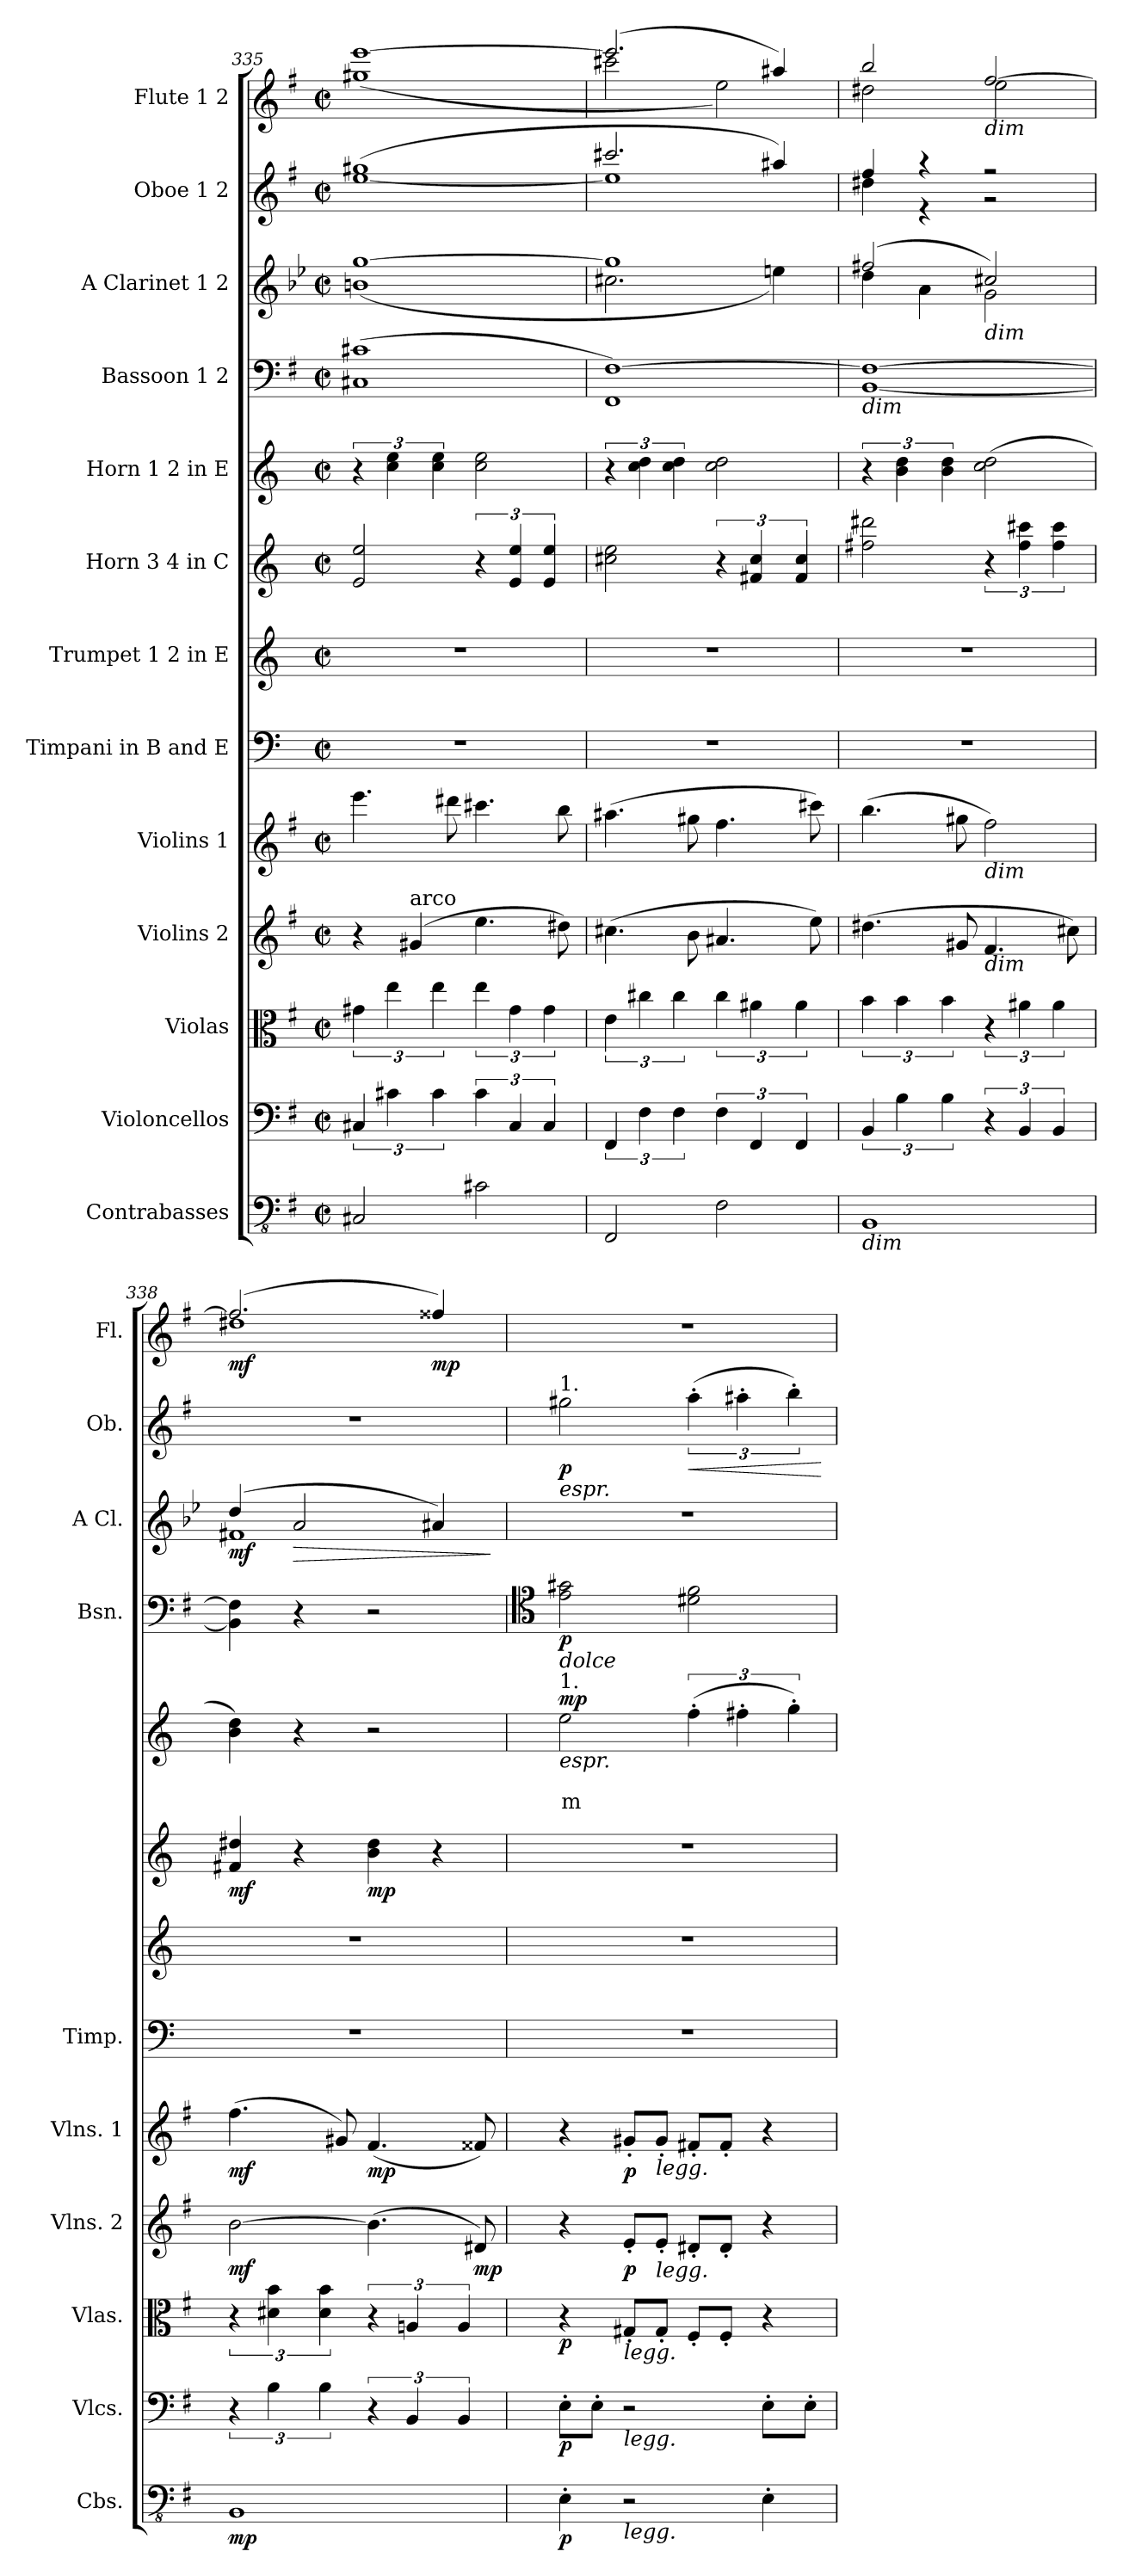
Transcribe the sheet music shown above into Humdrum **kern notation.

**kern	**dynam	**kern	**dynam	**kern	**dynam	**kern	**dynam	**kern	**dynam	**kern	**kern	**kern	**dynam	**kern	**text	**text	**dynam	**kern	**dynam	**kern	**dynam	**kern	**dynam	**kern	**dynam
*part13	*part13	*part12	*part12	*part11	*part11	*part10	*part10	*part9	*part9	*part8	*part7	*part6	*part6	*part5	*part5	*part5	*part5	*part4	*part4	*part3	*part3	*part2	*part2	*part1	*part1
*staff13	*staff13	*staff12	*staff12	*staff11	*staff11	*staff10	*staff10	*staff9	*staff9	*staff8	*staff7	*staff6	*staff6	*staff5	*staff5	*staff5	*staff5	*staff4	*staff4	*staff3	*staff3	*staff2	*staff2	*staff1	*staff1
*I"Contrabasses	*	*I"Violoncellos	*	*I"Violas	*	*I"Violins 2	*	*I"Violins 1	*	*I"Timpani in B and E	*I"Trumpet 1 2 in E	*I"Horn 3 4  in C	*	*I"Horn 1 2 in E	*	*	*	*I"Bassoon 1 2	*	*I"A Clarinet 1 2	*	*I"Oboe 1 2	*	*I"Flute 1 2	*
*I'Cbs.	*	*I'Vlcs.	*	*I'Vlas.	*	*I'Vlns. 2	*	*I'Vlns. 1	*	*I'Timp.	*	*	*	*	*	*	*	*I'Bsn.	*	*I'A Cl.	*	*I'Ob.	*	*I'Fl.	*
*clefFv4	*	*clefF4	*	*clefC3	*	*clefG2	*	*clefG2	*	*clefF4	*clefG2	*clefG2	*	*clefG2	*	*	*	*clefF4	*	*clefG2	*	*clefG2	*	*clefG2	*
*	*	*	*	*	*	*	*	*	*	*	*ITrd-2c-4	*ITrd7c12	*	*ITrd5c8	*	*	*	*	*	*ITrd2c3	*	*	*	*	*
*k[f#]	*	*k[f#]	*	*k[f#]	*	*k[f#]	*	*k[f#]	*	*k[]	*k[f#c#g#d#]	*k[]	*	*k[f#c#g#d#]	*	*	*	*k[f#]	*	*k[f#]	*	*k[f#]	*	*k[f#]	*
*M2/2	*	*M2/2	*	*M2/2	*	*M2/2	*	*M2/2	*	*M2/2	*M2/2	*M2/2	*	*M2/2	*	*	*	*M2/2	*	*M2/2	*	*M2/2	*	*M2/2	*
*met(c|)	*	*met(c|)	*	*met(c|)	*	*met(c|)	*	*met(c|)	*	*met(c|)	*met(c|)	*met(c|)	*	*met(c|)	*	*	*	*met(c|)	*	*met(c|)	*	*met(c|)	*	*met(c|)	*
=335	=335	=335	=335	=335	=335	=335	=335	=335	=335	=335	=335	=335	=335	=335	=335	=335	=335	=335	=335	=335	=335	=335	=335	=335	=335
*	*	*	*	*	*	*	*	*	*	*	*	*	*	*	*	*	*	*	*	*^	*	*^	*	*^	*
2CC#X/	.	6C#X/	.	6g#X\	.	4r	.	4.eee\	.	1r	1r	2E/ 2e/	.	6r	.	.	.	(>1C#X 1c#X	.	[1ee	(<1g#X	.	(>1gg#X	[1ee	.	[1eee	(<1gg#X	.
.	.	6c#X\	.	6ee\	.	.	.	.	.	.	.	.	.	6e\ 6g#\	.	.	.	.	.	.	.	.	.	.	.	.	.	.
!	!	!	!	!	!	!LO:TX:a:t=arco	!	!	!	!	!	!	!	!	!	!	!	!	!	!	!	!	!	!	!	!	!	!
.	.	.	.	.	.	(>4g#X/	.	.	.	.	.	.	.	.	.	.	.	.	.	.	.	.	.	.	.	.	.	.
.	.	6c#\	.	6ee\	.	.	.	.	.	.	.	.	.	6e\ 6g#\	.	.	.	.	.	.	.	.	.	.	.	.	.	.
.	.	.	.	.	.	.	.	8ddd#X\	.	.	.	.	.	.	.	.	.	.	.	.	.	.	.	.	.	.	.	.
2C#X\	.	6c#\	.	6ee\	.	4.ee\	.	4.ccc#X\	.	.	.	6r	.	2e\ 2g#\	.	.	.	.	.	.	.	.	.	.	.	.	.	.
.	.	6C#/	.	6g#\	.	.	.	.	.	.	.	6E/ 6e/	.	.	.	.	.	.	.	.	.	.	.	.	.	.	.	.
.	.	6C#/	.	6g#\	.	.	.	.	.	.	.	6E/ 6e/	.	.	.	.	.	.	.	.	.	.	.	.	.	.	.	.
.	.	.	.	.	.	8dd#X\)	.	8bb\	.	.	.	.	.	.	.	.	.	.	.	.	.	.	.	.	.	.	.	.
=336	=336	=336	=336	=336	=336	=336	=336	=336	=336	=336	=336	=336	=336	=336	=336	=336	=336	=336	=336	=336	=336	=336	=336	=336	=336	=336	=336	=336
2FFF#/	.	6FF#/	.	6e\	.	(>4.cc#X\	.	(>4.aa#X\	.	1r	1r	2c#X\ 2e\	.	6r	.	.	.	1FF# [1F#)	.	1ee]	2.a#X\	.	2.ccc#X/	1ee]	.	(>2.eee/]	2ccc#X\	.
.	.	6F#\	.	6cc#X\	.	.	.	.	.	.	.	.	.	6e\ 6f#\	.	.	.	.	.	.	.	.	.	.	.	.	.	.
.	.	6F#\	.	6cc#\	.	.	.	.	.	.	.	.	.	6e\ 6f#\	.	.	.	.	.	.	.	.	.	.	.	.	.	.
.	.	.	.	.	.	8b\	.	8gg#X\	.	.	.	.	.	.	.	.	.	.	.	.	.	.	.	.	.	.	.	.
2FF#\	.	6F#\	.	6cc#\	.	4.a#X/	.	4.ff#\	.	.	.	6r	.	2e\ 2f#\	.	.	.	.	.	.	.	.	.	.	.	.	2ee\)	.
.	.	6FF#/	.	6a#X\	.	.	.	.	.	.	.	6F#X/ 6c#/	.	.	.	.	.	.	.	.	.	.	.	.	.	.	.	.
.	.	.	.	.	.	.	.	.	.	.	.	.	.	.	.	.	.	.	.	.	4cc#X\)	.	4aa#X/)	.	.	4aa#X/)	.	.
.	.	6FF#/	.	6a#\	.	.	.	.	.	.	.	6F#/ 6c#/	.	.	.	.	.	.	.	.	.	.	.	.	.	.	.	.
.	.	.	.	.	.	8ee\)	.	8ccc#X\)	.	.	.	.	.	.	.	.	.	.	.	.	.	.	.	.	.	.	.	.
=337	=337	=337	=337	=337	=337	=337	=337	=337	=337	=337	=337	=337	=337	=337	=337	=337	=337	=337	=337	=337	=337	=337	=337	=337	=337	=337	=337	=337
!	!	!	!	!	!	!	!	!	!	!	!	!	!	!	!	!	!	!LO:TX:b:i:t=dim	!	!	!	!	!	!	!	!	!	!
!LO:TX:b:i:t=dim	!	!	!	!	!	!	!	!	!	!	!	!	!	!	!	!	!	!	!	!	!	!	!	!	!	!	!	!
1BBB	.	6BB/	.	6b\	.	(>4.dd#X\	.	(>4.bb\	.	1r	1r	2f#X\ 2dd#X\	.	6r	.	.	.	[1BB 1F#_	.	(>2dd#X/	4b\	.	4ff#/	4dd#X\	.	2bb/	2dd#X\	.
.	.	6B\	.	6b\	.	.	.	.	.	.	.	.	.	6d#\ 6f#\	.	.	.	.	.	.	.	.	.	.	.	.	.	.
.	.	.	.	.	.	.	.	.	.	.	.	.	.	.	.	.	.	.	.	.	4f#\	.	4r	4r	.	.	.	.
.	.	6B\	.	6b\	.	.	.	.	.	.	.	.	.	6d#\ 6f#\	.	.	.	.	.	.	.	.	.	.	.	.	.	.
.	.	.	.	.	.	8g#X/	.	8gg#X\	.	.	.	.	.	.	.	.	.	.	.	.	.	.	.	.	.	.	.	.
!	!	!	!	!	!	!	!	!	!	!	!	!	!	!	!	!	!	!	!	!	!	!	!	!	!	!LO:TX:b:i:t=dim	!	!
!	!	!	!	!	!	!	!	!	!	!	!	!	!	!	!	!	!	!	!	!LO:TX:b:i:t=dim	!	!	!	!	!	!	!	!
!	!	!	!	!	!	!	!	!LO:TX:b:i:t=dim	!	!	!	!	!	!	!	!	!	!	!	!	!	!	!	!	!	!	!	!
!	!	!	!	!	!	!LO:TX:b:i:t=dim	!	!	!	!	!	!	!	!	!	!	!	!	!	!	!	!	!	!	!	!	!	!
.	.	6r	.	6r	.	4.f#/	.	2ff#\)	.	.	.	6r	.	(>2e\ 2f#\	.	.	.	.	.	2a#X/)	2e\	.	2r	2r	.	[2ff#/	2ee\	.
.	.	6BB/	.	6a#X\	.	.	.	.	.	.	.	6f#\ 6cc#X\	.	.	.	.	.	.	.	.	.	.	.	.	.	.	.	.
.	.	6BB/	.	6a#\	.	.	.	.	.	.	.	6f#\ 6cc#\	.	.	.	.	.	.	.	.	.	.	.	.	.	.	.	.
.	.	.	.	.	.	8cc#X\)	.	.	.	.	.	.	.	.	.	.	.	.	.	.	.	.	.	.	.	.	.	.
*	*	*	*	*	*	*	*	*	*	*	*	*	*	*	*	*	*	*	*	*	*	*	*v	*v	*	*	*	*
=338	=338	=338	=338	=338	=338	=338	=338	=338	=338	=338	=338	=338	=338	=338	=338	=338	=338	=338	=338	=338	=338	=338	=338	=338	=338	=338	=338
!	!LO:DY:b	!	!	!	!	!	!LO:DY:b	!	!LO:DY:b	!	!	!	!LO:DY:b	!	!	!	!	!	!	!	!	!LO:DY:b	!	!	!	!	!LO:DY:b
1BBB	mp	6r	.	6r	.	[2b\	mf	(>4.ff#\	mf	1r	1r	4F#X/ 4d#X/	mf	4d#\ 4f#\)	.	.	.	4BB\] 4F#\]	.	(>4b/	1d#X	mf	1r	.	(>2.ff#/]	1dd#X	mf
.	.	6B\	.	6d#X\ 6b\	.	.	.	.	.	.	.	.	.	.	.	.	.	.	.	.	.	.	.	.	.	.	.
!	!	!	!	!	!	!	!	!	!	!	!	!	!	!	!	!	!	!	!	!	!	!LO:HP:b	!	!	!	!	!
.	.	.	.	.	.	.	.	.	.	.	.	4r	.	4r	.	.	.	4r	.	2f#/	.	>	.	.	.	.	.
.	.	6B\	.	6d#\ 6b\	.	.	.	.	.	.	.	.	.	.	.	.	.	.	.	.	.	.	.	.	.	.	.
.	.	.	.	.	.	.	.	8g#X/)	.	.	.	.	.	.	.	.	.	.	.	.	.	.	.	.	.	.	.
!	!	!	!	!	!	!	!	!	!LO:DY:b	!	!	!	!LO:DY:b	!	!	!	!	!	!	!	!	!	!	!	!	!	!
.	.	6r	.	6r	.	(>4.b\]	.	(<4.f#/	mp	.	.	4B\ 4d#\	mp	2r	.	.	.	2r	.	.	.	.	.	.	.	.	.
.	.	6BB/	.	6An/	.	.	.	.	.	.	.	.	.	.	.	.	.	.	.	.	.	.	.	.	.	.	.
!	!	!	!	!	!	!	!	!	!	!	!	!	!	!	!	!	!	!	!	!	!	!	!	!	!	!	!LO:DY:b
.	.	.	.	.	.	.	.	.	.	.	.	4r	.	.	.	.	.	.	.	4f##X/)	.	.	.	.	4ff##X/)	.	mp
.	.	6BB/	.	6A/	.	.	.	.	.	.	.	.	.	.	.	.	.	.	.	.	.	.	.	.	.	.	.
!	!	!	!	!	!	!	!LO:DY:b	!	!	!	!	!	!	!	!	!	!	!	!	!	!	!	!	!	!	!	!
.	.	.	.	.	.	8d#X/)	mp	8f##X/)	.	.	.	.	.	.	.	.	.	.	.	.	.	.	.	.	.	.	.
*	*	*	*	*	*	*	*	*	*	*	*	*	*	*	*	*	*	*	*	*v	*v	*	*	*	*v	*v	*
.	.	.	.	.	.	.	.	.	.	.	.	.	.	.	.	.	.	.	.	.	]	.	.	.	.
=339	=339	=339	=339	=339	=339	=339	=339	=339	=339	=339	=339	=339	=339	=339	=339	=339	=339	=339	=339	=339	=339	=339	=339	=339	=339
*	*	*	*	*	*	*	*	*	*	*	*	*	*	*	*	*	*	*clefC4	*	*	*	*	*	*	*
!	!	!	!	!	!	!	!	!	!	!	!	!	!	!	!	!	!	!	!	!	!	!LO:TX:b:i:t=espr.	!	!	!
!	!	!	!	!	!	!	!	!	!	!	!	!	!	!	!	!	!	!	!	!	!	!LO:TX:a:t=1.	!	!	!
!	!	!	!	!	!	!	!	!	!	!	!	!	!	!	!	!	!	!LO:TX:b:i:t=dolce	!	!	!	!	!	!	!
!	!	!	!	!	!	!	!	!	!	!	!	!	!	!LO:TX:a:t=1.	!	!	!	!	!	!	!	!	!	!	!
!	!	!	!	!	!	!	!	!	!	!	!	!	!	!LO:TX:b:i:t=espr.	!	!	!	!	!	!	!	!	!	!	!
!	!LO:DY:b	!	!LO:DY:b	!	!LO:DY:b	!	!	!	!	!	!	!	!	!	!	!LO:LY:b	!LO:DY:b	!	!LO:DY:b	!	!	!	!LO:DY:b	!	!
4EE'\	p	8E'\L	p	4r	p	4r	.	4r	.	1r	1r	1r	.	2g#\	.	m	mp	2e\ 2g#X\	p	1r	.	2gg#X\	p	1r	.
.	.	8E'\J	.	.	.	.	.	.	.	.	.	.	.	.	.	.	.	.	.	.	.	.	.	.	.
!	!	!	!	!LO:TX:b:i:t=legg.	!	!	!	!	!	!	!	!	!	!	!	!	!	!	!	!	!	!	!	!	!
!	!	!LO:TX:b:i:t=legg.	!	!	!	!	!	!	!	!	!	!	!	!	!	!	!	!	!	!	!	!	!	!	!
!LO:TX:b:i:t=legg.	!	!	!	!	!	!	!	!	!	!	!	!	!	!	!	!	!	!	!	!	!	!	!	!	!
!	!	!	!	!	!	!	!LO:DY:b	!	!LO:DY:b	!	!	!	!	!	!	!	!	!	!	!	!	!	!	!	!
2r	.	2r	.	8G#X'/L	.	8e'/L	p	8g#X'/L	p	.	.	.	.	.	.	.	.	.	.	.	.	.	.	.	.
!	!	!	!	!	!	!	!	!LO:TX:b:i:t=legg.	!	!	!	!	!	!	!	!	!	!	!	!	!	!	!	!	!
!	!	!	!	!	!	!LO:TX:b:i:t=legg.	!	!	!	!	!	!	!	!	!	!	!	!	!	!	!	!	!	!	!
.	.	.	.	8G#'/J	.	8e'/J	.	8g#'/J	.	.	.	.	.	.	.	.	.	.	.	.	.	.	.	.	.
!	!	!	!	!	!	!	!	!	!	!	!	!	!	!	!	!	!	!	!	!	!	!	!LO:HP:b	!	!
.	.	.	.	8F#'/L	.	8d#X'/L	.	8f#X'/L	.	.	.	.	.	(>6a'\	.	.	.	2d#X\ 2f#\	.	.	.	(>6aa'\	<	.	.
.	.	.	.	8F#'/J	.	8d#'/J	.	8f#'/J	.	.	.	.	.	.	.	.	.	.	.	.	.	.	.	.	.
.	.	.	.	.	.	.	.	.	.	.	.	.	.	6a#X'\	.	.	.	.	.	.	.	6aa#X'\	.	.	.
4EE'\	.	8E'\L	.	4r	.	4r	.	4r	.	.	.	.	.	.	.	.	.	.	.	.	.	.	.	.	.
.	.	.	.	.	.	.	.	.	.	.	.	.	.	6b'\)	.	.	.	.	.	.	.	6bb'\)	.	.	.
.	.	8E'\J	.	.	.	.	.	.	.	.	.	.	.	.	.	.	.	.	.	.	.	.	.	.	.
.	.	.	.	.	.	.	.	.	.	.	.	.	.	.	.	.	.	.	.	.	.	.	[	.	.
=	=	=	=	=	=	=	=	=	=	=	=	=	=	=	=	=	=	=	=	=	=	=	=	=	=
*-	*-	*-	*-	*-	*-	*-	*-	*-	*-	*-	*-	*-	*-	*-	*-	*-	*-	*-	*-	*-	*-	*-	*-	*-	*-
